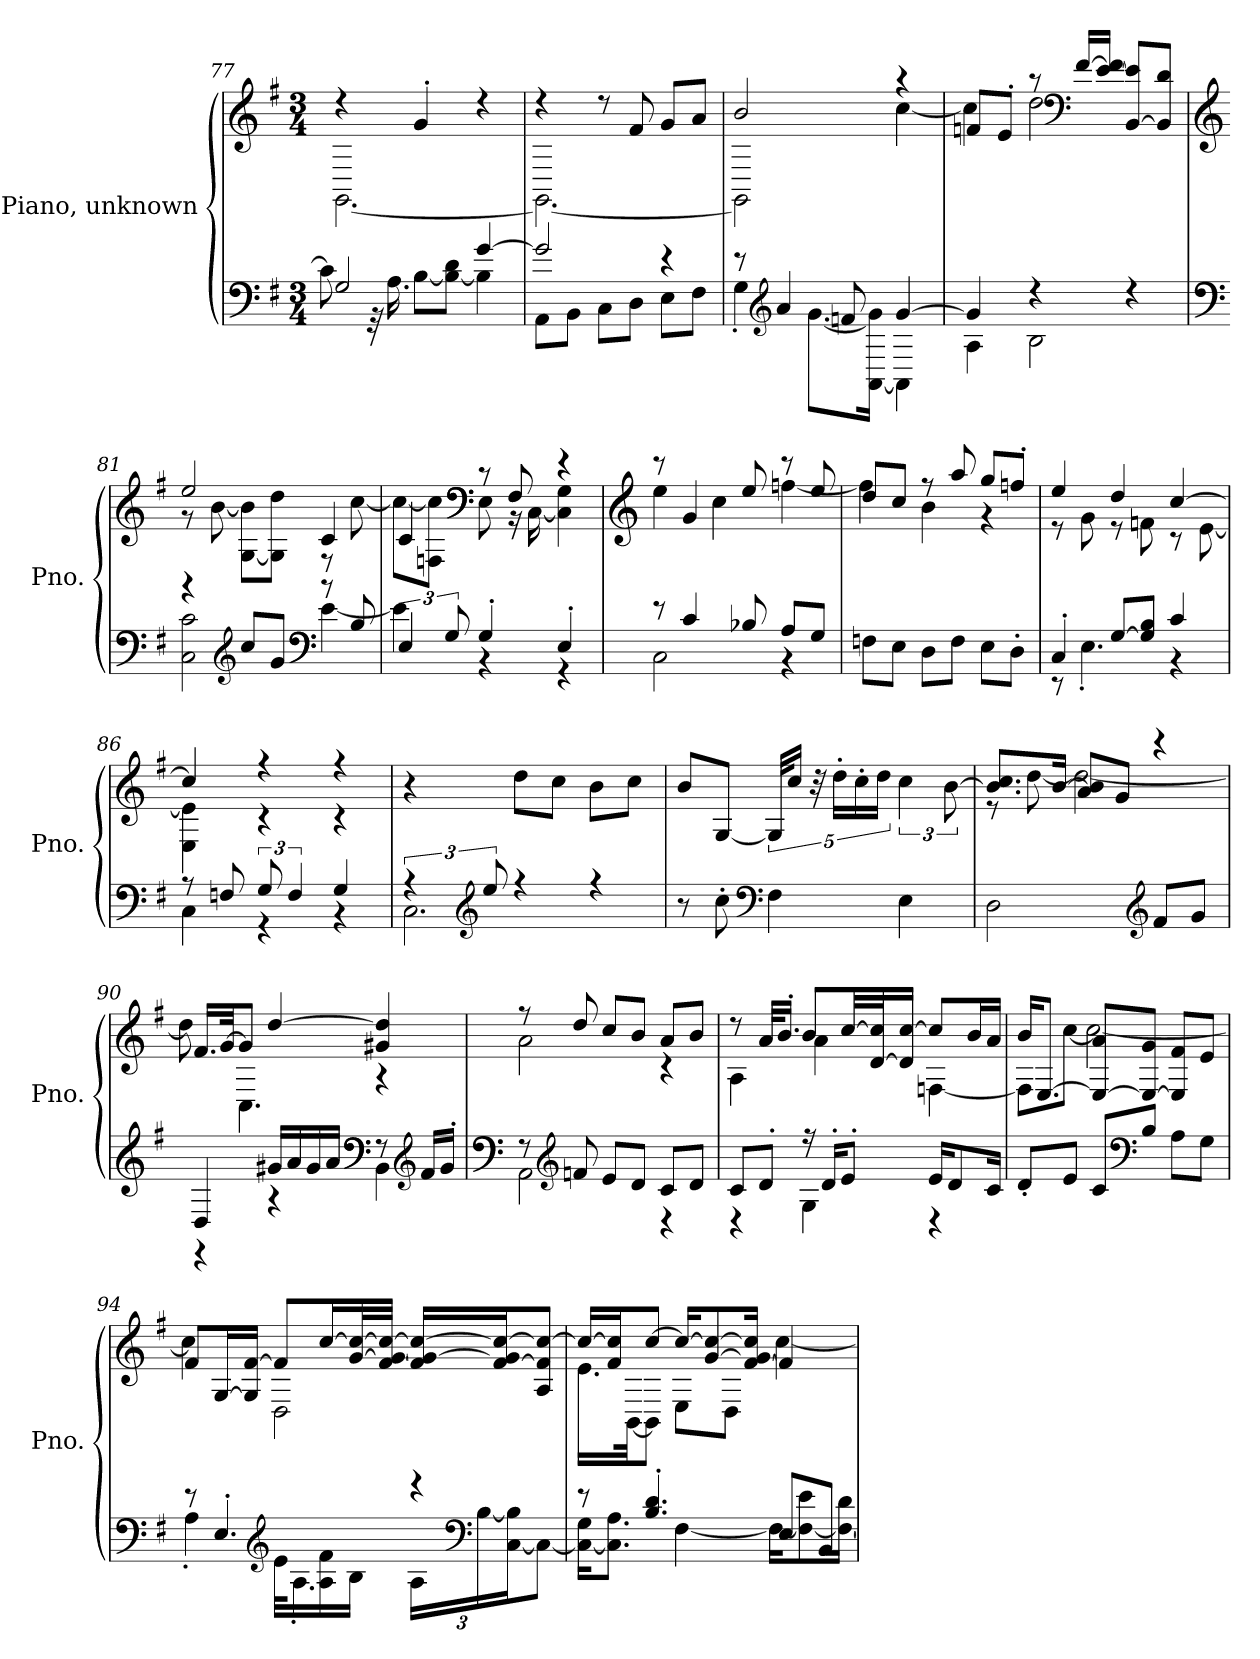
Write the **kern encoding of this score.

**kern	**kern
*part1	*part1
*staff2	*staff1
*I"Piano, unknown	*
*I'Pno.	*
*clefF4	*clefG2
*k[f#]	*k[f#]
*M3/4	*M3/4
=77	=77
*^	*^
2G/	8c\]	4r	[2.GG\
.	32r	.	.
.	16.A\	.	.
.	[8B\L	4g'/	.
.	8B\_ 8d\J	.	.
[4g/	4B\]	4r	.
=78	=78	=78	=78
2g/]	8AA\L	4r	2.GG\_
.	8BB\J	.	.
.	8C\L	8r	.
.	8D\J	8f#/	.
4r	8E\L	8g/L	.
.	8F#\J	8a/J	.
!!LO:LB:g=z	!!
=79	=79	=79	=79
8r	4G'\	2b/	2GG\]
*clefG2	*	*	*
4a/	.	.	.
.	[8.g\L	.	.
8fn/	.	.	.
.	[16AA\ 16g\]Jk	.	.
[4g/	4AA\]	4r	[4cc\
=80	=80	=80	=80
4g/]	4A\	8fn/L	4cc\]
.	.	8e'/J	.
4r	2B\	8r	2dd\
*	*	*clefF4	*
.	.	[16f/LL	.
.	.	[16e/ 16f/]JJ	.
4r	.	[8BB/ 8e/]L	.
.	.	8BB/] 8d/J	.
=81	=81	=81	=81
*clefF4	*	*clefG2	*
4r	2C\ 2c\	2ee/	8r
.	.	.	[8b\
*clefG2	*	*	*
8cc/L	.	.	[8G\ 8b\]L
8g/J	.	.	8G\] 8dd\J
*clefF4	*	*	*
8r	[4e\	4c/	8r
8B/	.	.	[8cc\
!!LO:LB:g=z	!!
=82	=82	=82	=82
6E/	4e\]	4c/	8cc\L_
.	.	.	8Fn\ 8cc\]J
12G/	.	.	.
*	*	*clefF4	*
4G'/	4r	8r	8E\
.	.	8F/	16r
.	.	.	[16C\
4E'/	4r	4r	4C\] 4G\
=83	=83	=83	=83
*	*	*clefG2	*
8r	2C\	8r	4ee\
4c/	.	4g/	.
.	.	.	4cc\
8B-X/	.	8ee/	.
8A/L	4r	8r	[4ffn\
8G/J	.	8ee/	.
*v	*v	*	*
=84	=84	=84
8Fn\L	8dd/L	4ff\]
8E\J	8cc/J	.
8D\L	8r	4b\
8F\J	8aa/	.
8E\L	8gg/L	4r
8D'\J	8ffn'/J	.
=85	=85	=85
*^	*	*
4C'/	8r	4ee/	8r
.	4.E'\	.	8g\
[8G/L	.	4dd/	8r
8G/] 8B/J	.	.	8fn\
4c/	4r	[4cc/	8r
.	.	.	[8e\
=86	=86	=86	=86
8r	4C\	4cc/]	4E\ 4e\]
8Fn/	.	.	.
12G/	4r	4r	4r
6F/	.	.	.
4G/	4r	4r	4r
*	*	*v	*v
!!LO:LB:g=z
=87	=87	=87
6r	2.C\	4r
*clefG2	*	*
12ee/	.	.
4r	.	8dd\L
.	.	8cc\J
4r	.	8b\L
.	.	8cc\J
*v	*v	*
=88	=88
8r	8b/L
8cc'\	[8G/J
*clefF4	*
4F#\	40G/KLL]
.	20cc/JJ
.	40r
.	20dd'\LL
.	20cc'\
.	20dd\JJ
4E\	6cc\
.	[12b\
=89	=89
*	*^
2D\	8.b/] 8.cc/L	8r
.	.	[8dd\
.	[16b/Jk	.
.	8a/ 8b/]L	2dd\_
.	8g/J	.
*clefG2	*	*
8f#/L	4r	.
8g/J	.	.
!!LO:LB:g=z	!!
=90	=90	=90
*^	*	*
4D/	4r	16.f#/LL	8dd\]
.	.	[32g/JK	.
.	.	8g/J]	4.C\
16g#X/LL	4r	[4dd/	.
16a/	.	.	.
16g#/	.	.	.
16a/JJ	.	.	.
*clefF4	*	*	*
8r	4BB\	4g#X/ 4dd/]	4r
*clefG2	*	*	*
16f#/LL	.	.	.
16g#'/JJ	.	.	.
=91	=91	=91	=91
*clefF4	*	*	*
8r	2AA\	8r	2a\
*clefG2	*	*	*
8fn/	.	8dd/	.
8e/L	.	8cc/L	.
8d/J	.	8b/J	.
8c/L	4r	8a/L	4r
8d/J	.	8b/J	.
=92	=92	=92	=92
8c/L	4r	8r	4A\
8d'/J	.	32a/KLL	.
.	.	16.b'/JJ	.
16r	4G\	8b/L	4a\
16d'/KL	.	.	.
8e'/J	.	[32cc/LL	.
.	.	[32d/ 32cc/]J	.
.	.	16d/] [16cc/JJ	.
16e/KL	4r	8cc/L]	[4Fn\
8d/	.	.	.
.	.	16b/L	.
16c/Jk	.	16a/JJ	.
*v	*v	*	*
!!LO:PB:g=z	!!
=93	=93	=93
8d'/L	16b/KL	8F\L]
.	[8.E/J	.
8e/J	.	[8cc\J
8c/L	8E/_ 8a/L	2cc\_
*clefF4	*	*
8B/J	8E/_ 8g/J	.
8A\L	8E/] 8f#/L	.
8G\J	8e/J	.
=94	=94	=94
*^	*	*
8r	4A'\	8f#/L	4cc\]
4.E'/	.	[16G/L	.
.	.	16G/] [16f#/JJ	.
*clefG2	*	*	*
.	32e\KLL	8f#/L]	2D\
.	16.A'\	.	.
.	16A\ 16f#\	[16cc/L	.
.	16B\JJ	[32g/ 32cc/_L	.
.	.	[32f#/ 32g/] 32cc/_JJJ	.
*	*Xbrackettup	*	*
4r	24A\LL	16f#/] [16g/ 16cc/_LL	.
*clefF4	*	*	*
.	[24B\	.	.
.	.	[16f#/ 16g/] 16cc/_J	.
.	[24C\ 24B\]J	.	.
.	8C\J_	8A/ 8f#/] 8cc/_J	.
!!LO:LB:g=z	!!
=95	=95	=95	=95
8r	16C\_ 16G\KL	16cc/LL_	16.e\LL
.	8.C\] 8.A\J	16f#/ 16cc/]J	.
.	.	.	[32BB\JK
4.B/' 4.d/'	.	[8cc/J	8BB\J]
.	[4F#\	16cc/KL_	8E\L
.	.	[8g/ 8cc/_	.
.	.	.	8D\J
.	.	[16f#/ 16g/] 16cc/]Jk	.
8E/L	16F#\KL_	4f#/]	[4cc\
.	8F#\_ 8e\	.	.
8BB/J	.	.	.
.	16F#\_ 16d\Jk	.	.
*v	*v	*	*
*	*v	*v
=	=
*-	*-
